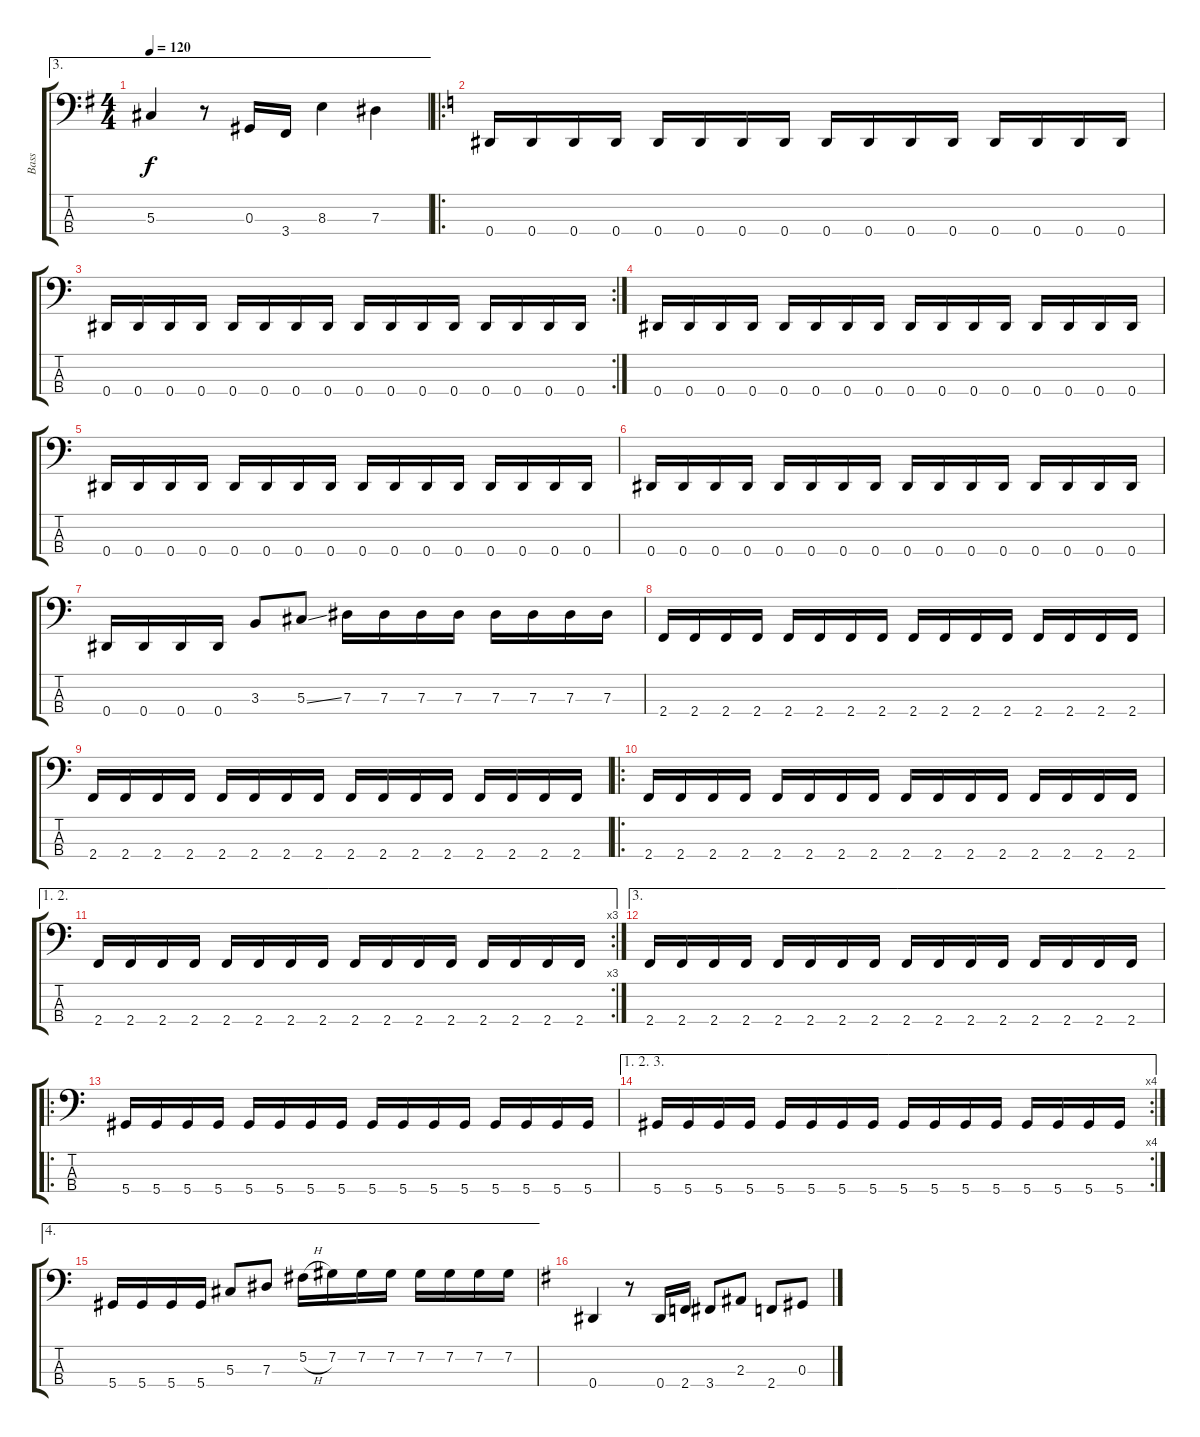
\track ("Bass" "Bass") {instrument electricbasspick}
\staff {score tabs}
\tuning (Gb2 Db2 Ab1 Eb1) {hide}
\ae 3
\ts (4 4)
\tempo 120
\clef f4
\ks g
5.3.4{dy f} r.8 0.3.16 3.4.16 8.3.4 7.3.4 |
\ro
\ks c
0.4.16 0.4.16 0.4.16 0.4.16 0.4.16 0.4.16 0.4.16 0.4.16 0.4.16 0.4.16 0.4.16 0.4.16 0.4.16 0.4.16 0.4.16 0.4.16 |
\rc 2
0.4.16 0.4.16 0.4.16 0.4.16 0.4.16 0.4.16 0.4.16 0.4.16 0.4.16 0.4.16 0.4.16 0.4.16 0.4.16 0.4.16 0.4.16 0.4.16 |
0.4.16 0.4.16 0.4.16 0.4.16 0.4.16 0.4.16 0.4.16 0.4.16 0.4.16 0.4.16 0.4.16 0.4.16 0.4.16 0.4.16 0.4.16 0.4.16 |
0.4.16 0.4.16 0.4.16 0.4.16 0.4.16 0.4.16 0.4.16 0.4.16 0.4.16 0.4.16 0.4.16 0.4.16 0.4.16 0.4.16 0.4.16 0.4.16 |
0.4.16 0.4.16 0.4.16 0.4.16 0.4.16 0.4.16 0.4.16 0.4.16 0.4.16 0.4.16 0.4.16 0.4.16 0.4.16 0.4.16 0.4.16 0.4.16 |
0.4.16 0.4.16 0.4.16 0.4.16 3.3.8 5.3{ss}.8 7.3.16 7.3.16 7.3.16 7.3.16 7.3.16 7.3.16 7.3.16 7.3.16 |
2.4.16 2.4.16 2.4.16 2.4.16 2.4.16 2.4.16 2.4.16 2.4.16 2.4.16 2.4.16 2.4.16 2.4.16 2.4.16 2.4.16 2.4.16 2.4.16 |
2.4.16 2.4.16 2.4.16 2.4.16 2.4.16 2.4.16 2.4.16 2.4.16 2.4.16 2.4.16 2.4.16 2.4.16 2.4.16 2.4.16 2.4.16 2.4.16 |
\ro
2.4.16 2.4.16 2.4.16 2.4.16 2.4.16 2.4.16 2.4.16 2.4.16 2.4.16 2.4.16 2.4.16 2.4.16 2.4.16 2.4.16 2.4.16 2.4.16 |
\ae (1 2)
\rc 3
2.4.16 2.4.16 2.4.16 2.4.16 2.4.16 2.4.16 2.4.16 2.4.16 2.4.16 2.4.16 2.4.16 2.4.16 2.4.16 2.4.16 2.4.16 2.4.16 |
\ae 3
2.4.16 2.4.16 2.4.16 2.4.16 2.4.16 2.4.16 2.4.16 2.4.16 2.4.16 2.4.16 2.4.16 2.4.16 2.4.16 2.4.16 2.4.16 2.4.16 |
\ro
5.4.16 5.4.16 5.4.16 5.4.16 5.4.16 5.4.16 5.4.16 5.4.16 5.4.16 5.4.16 5.4.16 5.4.16 5.4.16 5.4.16 5.4.16 5.4.16 |
\ae (1 2 3)
\rc 4
5.4.16 5.4.16 5.4.16 5.4.16 5.4.16 5.4.16 5.4.16 5.4.16 5.4.16 5.4.16 5.4.16 5.4.16 5.4.16 5.4.16 5.4.16 5.4.16 |
\ae 4
5.4.16 5.4.16 5.4.16 5.4.16 5.3.8 7.3.8 5.2{h}.16 7.2.16 7.2.16 7.2.16 7.2.16 7.2.16 7.2.16 7.2.16 |
\ks g
0.4.4 r.8 0.4.16 2.4.16 3.4.8 2.3.8 2.4.8 0.3.8
